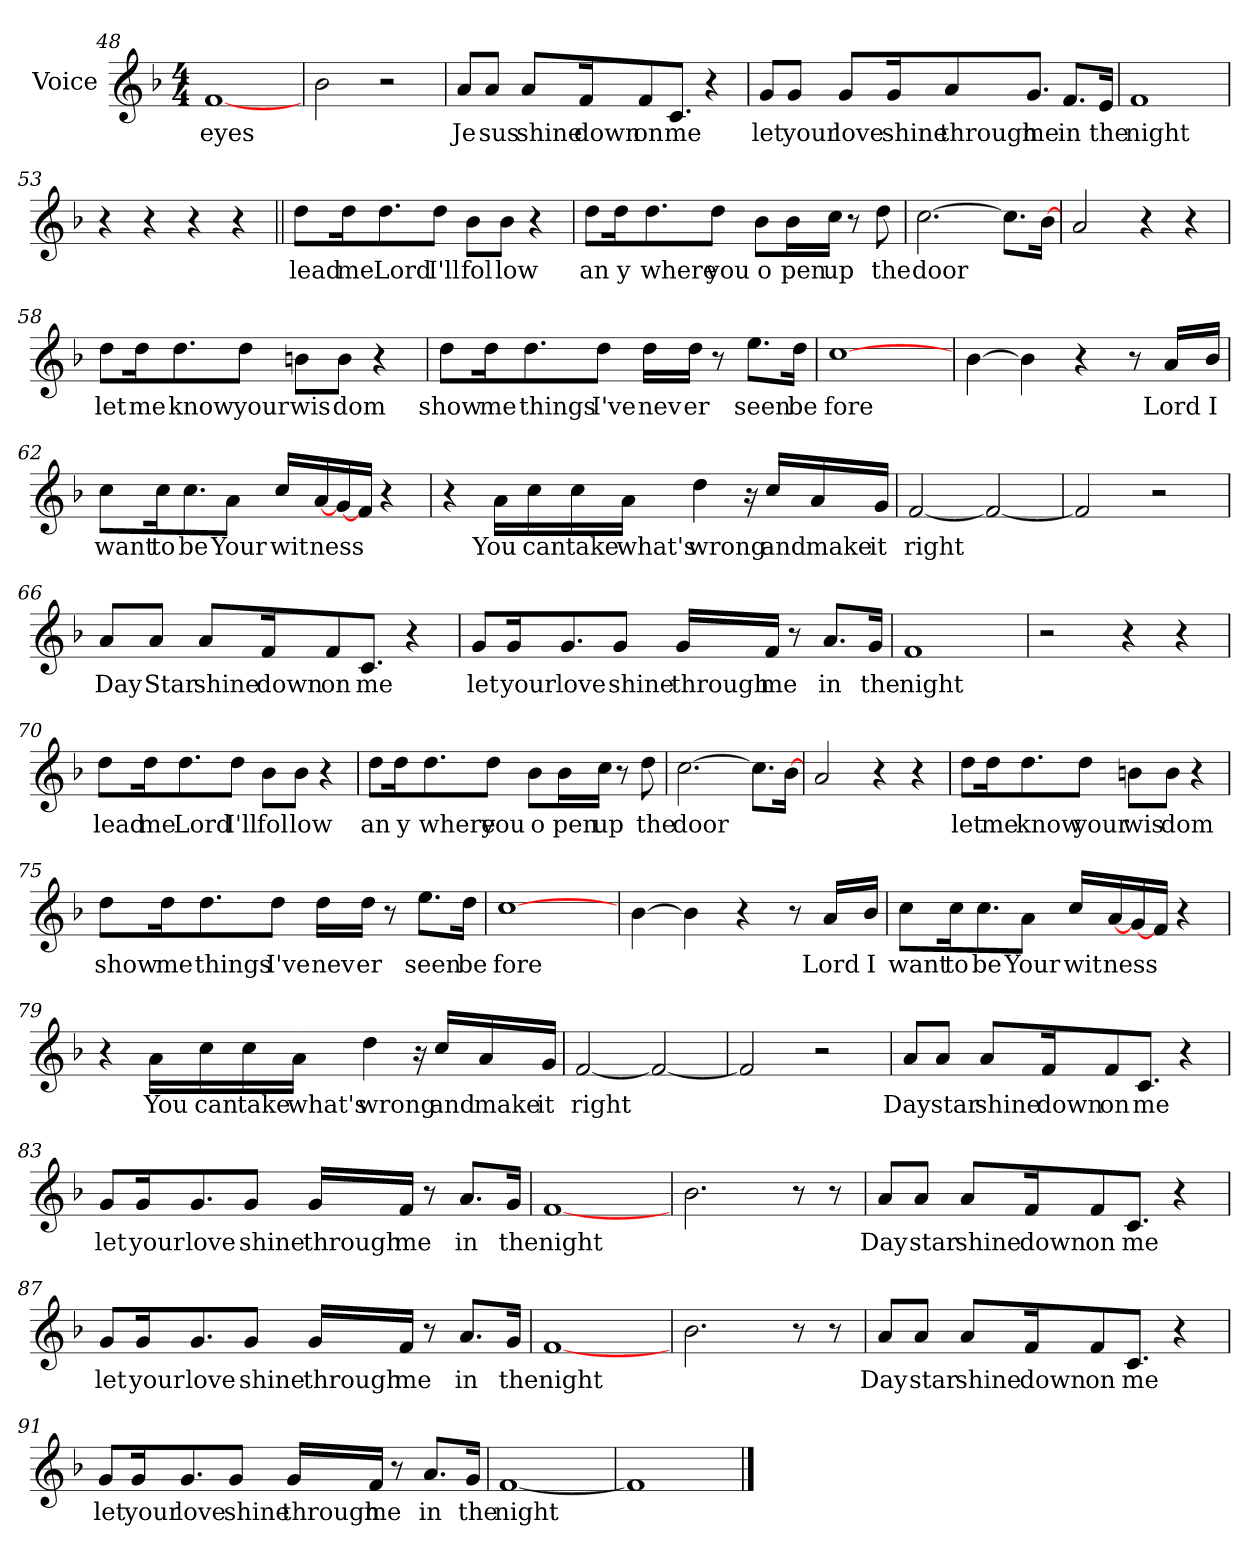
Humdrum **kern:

**kern	**text
*part1	*part1
*staff1	*staff1
*I"Voice	*
*I'V	*
*clefG2	*
*k[b-]	*
*F:	*
*M4/4	*
=48	=48
!	!LO:LY:b
[1f	eyes
!!LO:LB:g=z
=49	=49
2b-\	.
2r	.
=50	=50
!	!LO:LY:b
8a/L	Je
!	!LO:LY:b
8a/J	sus
!	!LO:LY:b
8a/L	shine
!	!LO:LY:b
16f/k	down
!	!LO:LY:b
8f/	on
!	!LO:LY:b
8.c/J	me
4r	.
=51	=51
!	!LO:LY:b
8g/L	let
!	!LO:LY:b
8g/J	your
!	!LO:LY:b
8g/L	love
!	!LO:LY:b
16g/k	shine
!	!LO:LY:b
8a/	through
!	!LO:LY:b
8.g/J	me
!	!LO:LY:b
8.f/L	in
!	!LO:LY:b
16e/Jk	the
=52	=52
!	!LO:LY:b
1f	night
!!LO:LB:g=z
=53	=53
4r	.
4r	.
4r	.
4r	.
=54||	=54||
!	!LO:LY:b
8dd\L	lead
!	!LO:LY:b
16dd\k	me
!	!LO:LY:b
8.dd\	Lord
!	!LO:LY:b
8dd\J	I'll
!	!LO:LY:b
8b-\L	fol
!	!LO:LY:b
8b-\J	low
4r	.
=55	=55
!	!LO:LY:b
8dd\L	an
!	!LO:LY:b
16dd\k	y
!	!LO:LY:b
8.dd\	where
!	!LO:LY:b
8dd\J	you
!	!LO:LY:b
8b-\L	o
!	!LO:LY:b
16b-\L	pen
!	!LO:LY:b
16cc\JJ	up
8r	.
!	!LO:LY:b
8dd\	the
=56	=56
!	!LO:LY:b
[2.cc\	door
8.cc\L]	.
[16b-\Jk	.
!!LO:LB:g=z
=57	=57
2a/	.
4r	.
4r	.
=58	=58
!	!LO:LY:b
8dd\L	let
!	!LO:LY:b
16dd\k	me
!	!LO:LY:b
8.dd\	know
!	!LO:LY:b
8dd\J	your
!	!LO:LY:b
8bn\L	wis
!	!LO:LY:b
8b\J	dom
4r	.
=59	=59
!	!LO:LY:b
8dd\L	show
!	!LO:LY:b
16dd\k	me
!	!LO:LY:b
8.dd\	things
!	!LO:LY:b
8dd\J	I've
!	!LO:LY:b
16dd\LL	nev
!	!LO:LY:b
16dd\JJ	er
8r	.
!	!LO:LY:b
8.ee\L	seen
!	!LO:LY:b
16dd\Jk	be
=60	=60
!	!LO:LY:b
[1cc	fore
!!LO:LB:g=z
=61	=61
[4b-\	.
4b-\]	.
4r	.
8r	.
!	!LO:LY:b
16a/LL	Lord
!	!LO:LY:b
16b-/JJ	I
=62	=62
!	!LO:LY:b
8cc\L	want
!	!LO:LY:b
16cc\k	to
!	!LO:LY:b
8.cc\	be
!	!LO:LY:b
8a\J	Your
!	!LO:LY:b
16cc/LL	wit
!	!LO:LY:b
[16a/	ness
[16g/	.
16f/JJ	.
4r	.
=63	=63
4r	.
!	!LO:LY:b
16a\LL	You
!	!LO:LY:b
16cc\	can
!	!LO:LY:b
16cc\	take
!	!LO:LY:b
16a\JJ	what's
!	!LO:LY:b
4dd\	wrong
16r	.
!	!LO:LY:b
16cc/LL	and
!	!LO:LY:b
16a/	make
!	!LO:LY:b
16g/JJ	it
!!LO:PB:g=z
=64	=64
!	!LO:LY:b
[2f/	right
2f/_	.
=65	=65
2f/]	.
2r	.
=66	=66
!	!LO:LY:b
8a/L	Day
!	!LO:LY:b
8a/J	Star
!	!LO:LY:b
8a/L	shine
!	!LO:LY:b
16f/k	down
!	!LO:LY:b
8f/	on
!	!LO:LY:b
8.c/J	me
4r	.
=67	=67
!	!LO:LY:b
8g/L	let
!	!LO:LY:b
16g/k	your
!	!LO:LY:b
8.g/	love
!	!LO:LY:b
8g/J	shine
!	!LO:LY:b
16g/LL	through
!	!LO:LY:b
16f/JJ	me
8r	.
!	!LO:LY:b
8.a/L	in
!	!LO:LY:b
16g/Jk	the
!!LO:LB:g=z
=68	=68
!	!LO:LY:b
1f	night
=69	=69
2r	.
4r	.
4r	.
=70	=70
!	!LO:LY:b
8dd\L	lead
!	!LO:LY:b
16dd\k	me
!	!LO:LY:b
8.dd\	Lord
!	!LO:LY:b
8dd\J	I'll
!	!LO:LY:b
8b-\L	fol
!	!LO:LY:b
8b-\J	low
4r	.
=71	=71
!	!LO:LY:b
8dd\L	an
!	!LO:LY:b
16dd\k	y
!	!LO:LY:b
8.dd\	where
!	!LO:LY:b
8dd\J	you
!	!LO:LY:b
8b-\L	o
!	!LO:LY:b
16b-\L	pen
!	!LO:LY:b
16cc\JJ	up
8r	.
!	!LO:LY:b
8dd\	the
=72	=72
!	!LO:LY:b
[2.cc\	door
8.cc\L]	.
[16b-\Jk	.
!!LO:LB:g=z
=73	=73
2a/	.
4r	.
4r	.
=74	=74
!	!LO:LY:b
8dd\L	let
!	!LO:LY:b
16dd\k	me
!	!LO:LY:b
8.dd\	know
!	!LO:LY:b
8dd\J	your
!	!LO:LY:b
8bn\L	wis
!	!LO:LY:b
8b\J	dom
4r	.
=75	=75
!	!LO:LY:b
8dd\L	show
!	!LO:LY:b
16dd\k	me
!	!LO:LY:b
8.dd\	things
!	!LO:LY:b
8dd\J	I've
!	!LO:LY:b
16dd\LL	nev
!	!LO:LY:b
16dd\JJ	er
8r	.
!	!LO:LY:b
8.ee\L	seen
!	!LO:LY:b
16dd\Jk	be
=76	=76
!	!LO:LY:b
[1cc	fore
!!LO:LB:g=z
=77	=77
[4b-\	.
4b-\]	.
4r	.
8r	.
!	!LO:LY:b
16a/LL	Lord
!	!LO:LY:b
16b-/JJ	I
=78	=78
!	!LO:LY:b
8cc\L	want
!	!LO:LY:b
16cc\k	to
!	!LO:LY:b
8.cc\	be
!	!LO:LY:b
8a\J	Your
!	!LO:LY:b
16cc/LL	wit
!	!LO:LY:b
[16a/	ness
[16g/	.
16f/JJ	.
4r	.
=79	=79
4r	.
!	!LO:LY:b
16a\LL	You
!	!LO:LY:b
16cc\	can
!	!LO:LY:b
16cc\	take
!	!LO:LY:b
16a\JJ	what's
!	!LO:LY:b
4dd\	wrong
16r	.
!	!LO:LY:b
16cc/LL	and
!	!LO:LY:b
16a/	make
!	!LO:LY:b
16g/JJ	it
!!LO:LB:g=z
=80	=80
!	!LO:LY:b
[2f/	right
2f/_	.
=81	=81
2f/]	.
2r	.
=82	=82
!	!LO:LY:b
8a/L	Day
!	!LO:LY:b
8a/J	star
!	!LO:LY:b
8a/L	shine
!	!LO:LY:b
16f/k	down
!	!LO:LY:b
8f/	on
!	!LO:LY:b
8.c/J	me
4r	.
=83	=83
!	!LO:LY:b
8g/L	let
!	!LO:LY:b
16g/k	your
!	!LO:LY:b
8.g/	love
!	!LO:LY:b
8g/J	shine
!	!LO:LY:b
16g/LL	through
!	!LO:LY:b
16f/JJ	me
8r	.
!	!LO:LY:b
8.a/L	in
!	!LO:LY:b
16g/Jk	the
!!LO:LB:g=z
=84	=84
!	!LO:LY:b
[1f	night
=85	=85
2.b-\	.
8r	.
8r	.
=86	=86
!	!LO:LY:b
8a/L	Day
!	!LO:LY:b
8a/J	star
!	!LO:LY:b
8a/L	shine
!	!LO:LY:b
16f/k	down
!	!LO:LY:b
8f/	on
!	!LO:LY:b
8.c/J	me
4r	.
=87	=87
!	!LO:LY:b
8g/L	let
!	!LO:LY:b
16g/k	your
!	!LO:LY:b
8.g/	love
!	!LO:LY:b
8g/J	shine
!	!LO:LY:b
16g/LL	through
!	!LO:LY:b
16f/JJ	me
8r	.
!	!LO:LY:b
8.a/L	in
!	!LO:LY:b
16g/Jk	the
!!LO:LB:g=z
=88	=88
!	!LO:LY:b
[1f	night
=89	=89
2.b-\	.
8r	.
8r	.
=90	=90
!	!LO:LY:b
8a/L	Day
!	!LO:LY:b
8a/J	star
!	!LO:LY:b
8a/L	shine
!	!LO:LY:b
16f/k	down
!	!LO:LY:b
8f/	on
!	!LO:LY:b
8.c/J	me
4r	.
=91	=91
!	!LO:LY:b
8g/L	let
!	!LO:LY:b
16g/k	your
!	!LO:LY:b
8.g/	love
!	!LO:LY:b
8g/J	shine
!	!LO:LY:b
16g/LL	through
!	!LO:LY:b
16f/JJ	me
8r	.
!	!LO:LY:b
8.a/L	in
!	!LO:LY:b
16g/Jk	the
!!LO:LB:g=z
=92	=92
!	!LO:LY:b
[1f	night
=93	=93
1f]	.
==	==
*-	*-
